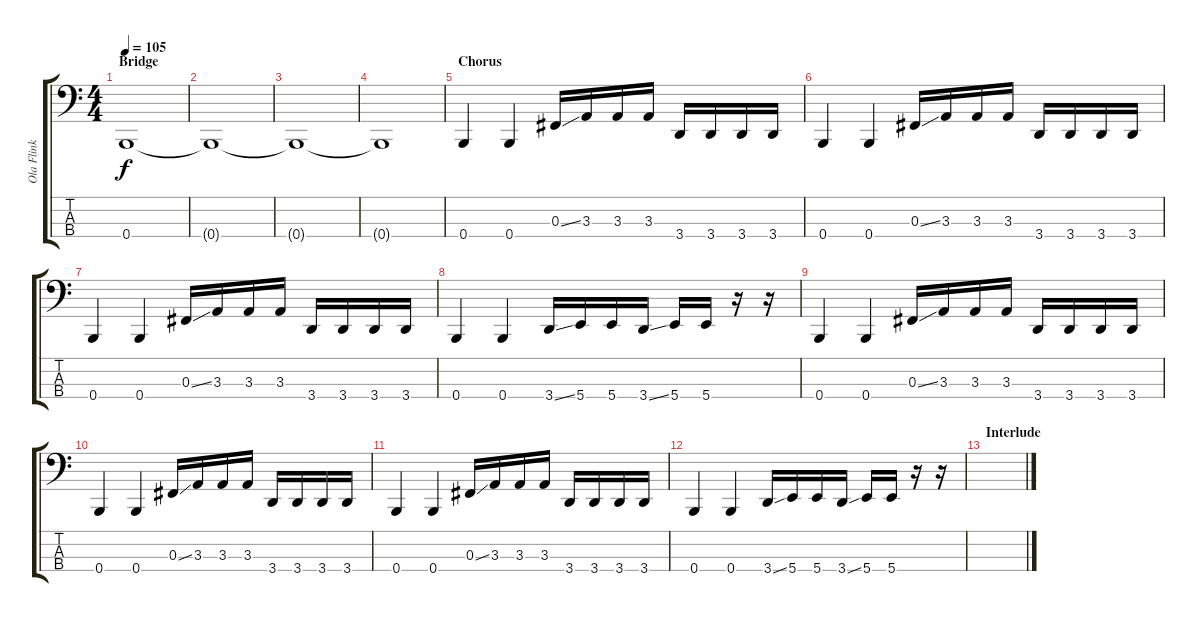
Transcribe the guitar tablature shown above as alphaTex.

\track ("Ola Flink" "Ola Flink") {instrument electricbasspick}
\staff {score tabs}
\tuning (E2 B1 Gb1 B0) {hide}
\ts (4 4)
\section ("" "Bridge")
\tempo 105
\clef f4
\ks c
0.4.1{dy f} |
0.4{t}.1 |
0.4{t}.1 |
0.4{t}.1 |
\section ("" "Chorus")
0.4.4 0.4.4 0.3{ss}.16 3.3.16 3.3.16 3.3.16 3.4.16 3.4.16 3.4.16 3.4.16 |
0.4.4 0.4.4 0.3{ss}.16 3.3.16 3.3.16 3.3.16 3.4.16 3.4.16 3.4.16 3.4.16 |
0.4.4 0.4.4 0.3{ss}.16 3.3.16 3.3.16 3.3.16 3.4.16 3.4.16 3.4.16 3.4.16 |
0.4.4 0.4.4 3.4{ss}.16 5.4.16 5.4.16 3.4{ss}.16 5.4.16 5.4.16 r.16 r.16 |
0.4.4 0.4.4 0.3{ss}.16 3.3.16 3.3.16 3.3.16 3.4.16 3.4.16 3.4.16 3.4.16 |
0.4.4 0.4.4 0.3{ss}.16 3.3.16 3.3.16 3.3.16 3.4.16 3.4.16 3.4.16 3.4.16 |
0.4.4 0.4.4 0.3{ss}.16 3.3.16 3.3.16 3.3.16 3.4.16 3.4.16 3.4.16 3.4.16 |
0.4.4 0.4.4 3.4{ss}.16 5.4.16 5.4.16 3.4{ss}.16 5.4.16 5.4.16 r.16 r.16 |
\section ("" "Interlude ")
